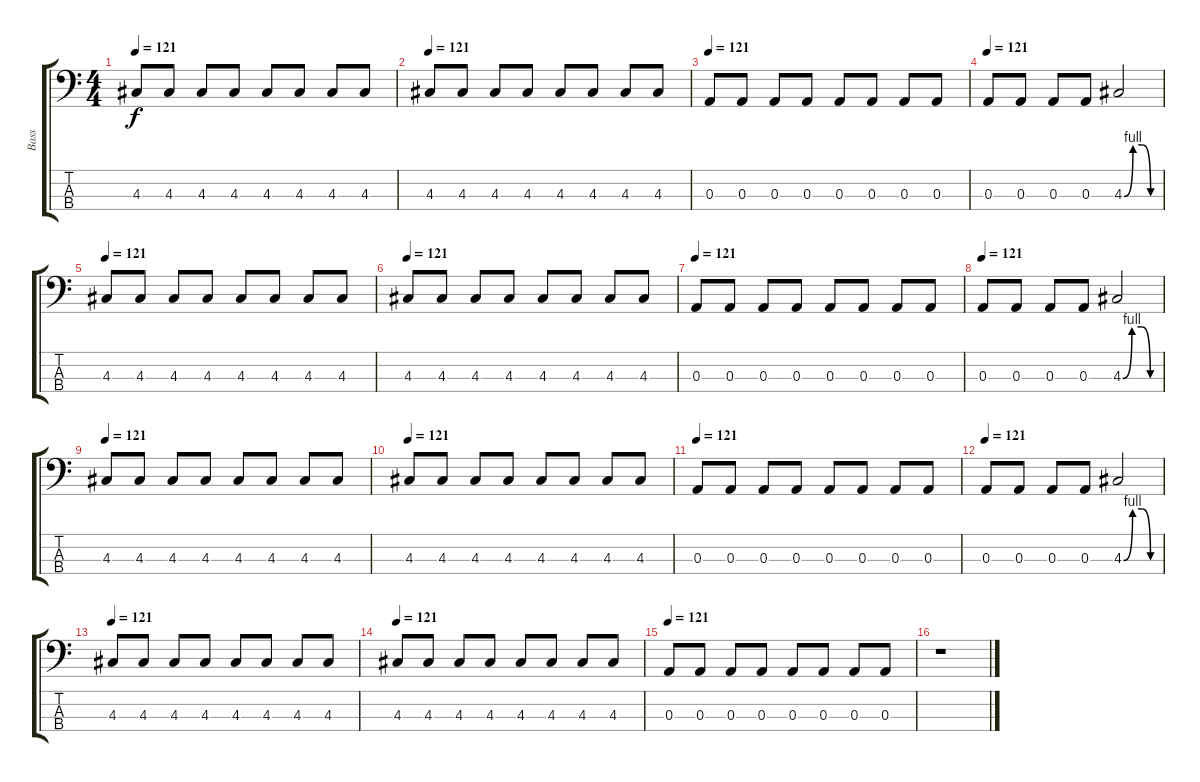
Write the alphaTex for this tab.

\track ("Bass" "Bass") {instrument electricbassfinger}
\staff {score tabs}
\tuning (G2 D2 A1 E1) {hide}
\ts (4 4)
\tempo 121
\clef f4
\ks c
4.3.8{dy f} 4.3.8 4.3.8 4.3.8 4.3.8 4.3.8 4.3.8 4.3.8 |
\tempo 121
4.3.8 4.3.8 4.3.8 4.3.8 4.3.8 4.3.8 4.3.8 4.3.8 |
\tempo 121
0.3.8{volume 12} 0.3.8 0.3.8 0.3.8 0.3.8 0.3.8 0.3.8 0.3.8 |
\tempo 121
0.3.8 0.3.8 0.3.8 0.3.8 4.3{be (custom 0 0 15 4 30 4 45 0 60 0)}.2 |
\tempo 121
4.3.8{volume 11} 4.3.8 4.3.8 4.3.8 4.3.8 4.3.8 4.3.8 4.3.8 |
\tempo 121
4.3.8 4.3.8 4.3.8 4.3.8 4.3.8 4.3.8 4.3.8 4.3.8 |
\tempo 121
0.3.8{volume 10} 0.3.8 0.3.8 0.3.8 0.3.8 0.3.8 0.3.8 0.3.8 |
\tempo 121
0.3.8 0.3.8 0.3.8 0.3.8 4.3{be (custom 0 0 15 4 30 4 45 0 60 0)}.2 |
\tempo 121
4.3.8{volume 7} 4.3.8 4.3.8 4.3.8 4.3.8 4.3.8 4.3.8 4.3.8 |
\tempo 121
4.3.8 4.3.8 4.3.8 4.3.8 4.3.8 4.3.8 4.3.8 4.3.8 |
\tempo 121
0.3.8{volume 5} 0.3.8 0.3.8 0.3.8 0.3.8 0.3.8 0.3.8 0.3.8 |
\tempo 121
0.3.8 0.3.8 0.3.8 0.3.8 4.3{be (custom 0 0 15 4 30 4 45 0 60 0)}.2 |
\tempo 121
4.3.8{volume 0} 4.3.8 4.3.8 4.3.8 4.3.8 4.3.8 4.3.8 4.3.8 |
\tempo 121
4.3.8{volume 0} 4.3.8 4.3.8 4.3.8 4.3.8 4.3.8 4.3.8 4.3.8 |
\tempo 121
0.3.8{volume 0} 0.3.8 0.3.8 0.3.8 0.3.8 0.3.8 0.3.8 0.3.8 |
r.1
